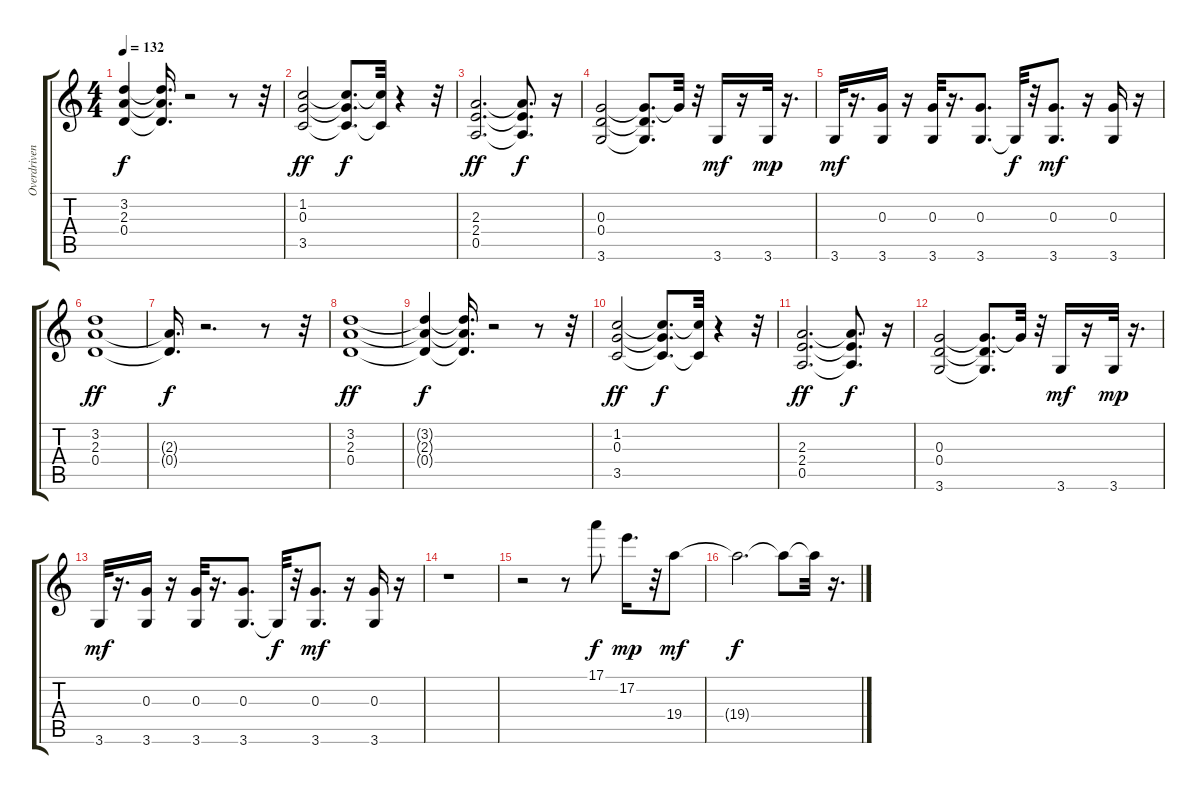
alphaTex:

\track ("Overdriven" "Overdriven") {instrument overdrivenguitar}
\staff {score tabs}
\tuning (E4 B3 G3 D3 A2 E2) {hide}
\ts (4 4)
\tempo 132
\clef g2
\ks c
(3.2{t} 2.3{t} 0.4{t}).4{dy f} (3.2{t} 2.3{t} 0.4{t}).16{d} r.2 r.8 r.32 |
(1.2 0.3 3.5).2{dy ff} (1.2{t} 0.3{t} 3.5{t}).8{d dy f} (1.2{t} 3.5{t}).32 r.4 r.32 |
(2.3 2.4 0.5).2{d dy ff} (2.3{t} 2.4{t} 0.5{t}).8{d dy f} r.16 |
(0.3 0.4 3.6).2 (0.3{t} 0.4{t} 3.6{t}).8{d} 0.3{t}.32 r.32 3.6.16{dy mf} r.16 3.6.32{dy mp} r.16{d} |
3.6.32{dy mf} r.16{d} (0.3 3.6).16 r.16 (0.3 3.6).32 r.16{d} (0.3 3.6).8{d} 3.6{t}.32{dy f} r.32 (0.3 3.6).8{d dy mf} r.16 (0.3 3.6).16 r.16 |
(3.2 2.3 0.4).1{dy ff} |
(2.3{t} 0.4{t}).16{d dy f} r.2{d} r.8 r.32 |
(3.2 2.3 0.4).1{dy ff} |
(3.2{t} 2.3{t} 0.4{t}).4{dy f} (3.2{t} 2.3{t} 0.4{t}).16{d} r.2 r.8 r.32 |
(1.2 0.3 3.5).2{dy ff} (1.2{t} 0.3{t} 3.5{t}).8{d dy f} (1.2{t} 3.5{t}).32 r.4 r.32 |
(2.3 2.4 0.5).2{d dy ff} (2.3{t} 2.4{t} 0.5{t}).8{d dy f} r.16 |
(0.3 0.4 3.6).2 (0.3{t} 0.4{t} 3.6{t}).8{d} 0.3{t}.32 r.32 3.6.16{dy mf} r.16 3.6.32{dy mp} r.16{d} |
3.6.32{dy mf} r.16{d} (0.3 3.6).16 r.16 (0.3 3.6).32 r.16{d} (0.3 3.6).8{d} 3.6{t}.32{dy f} r.32 (0.3 3.6).8{d dy mf} r.16 (0.3 3.6).16 r.16 |
r.1 |
r.2 r.8 17.1.8{dy f} 17.2.16{d dy mp} r.32 19.4.8{dy mf} |
19.4{t}.2{d dy f} 19.4{t}.8 19.4{t}.32 r.16{d}
